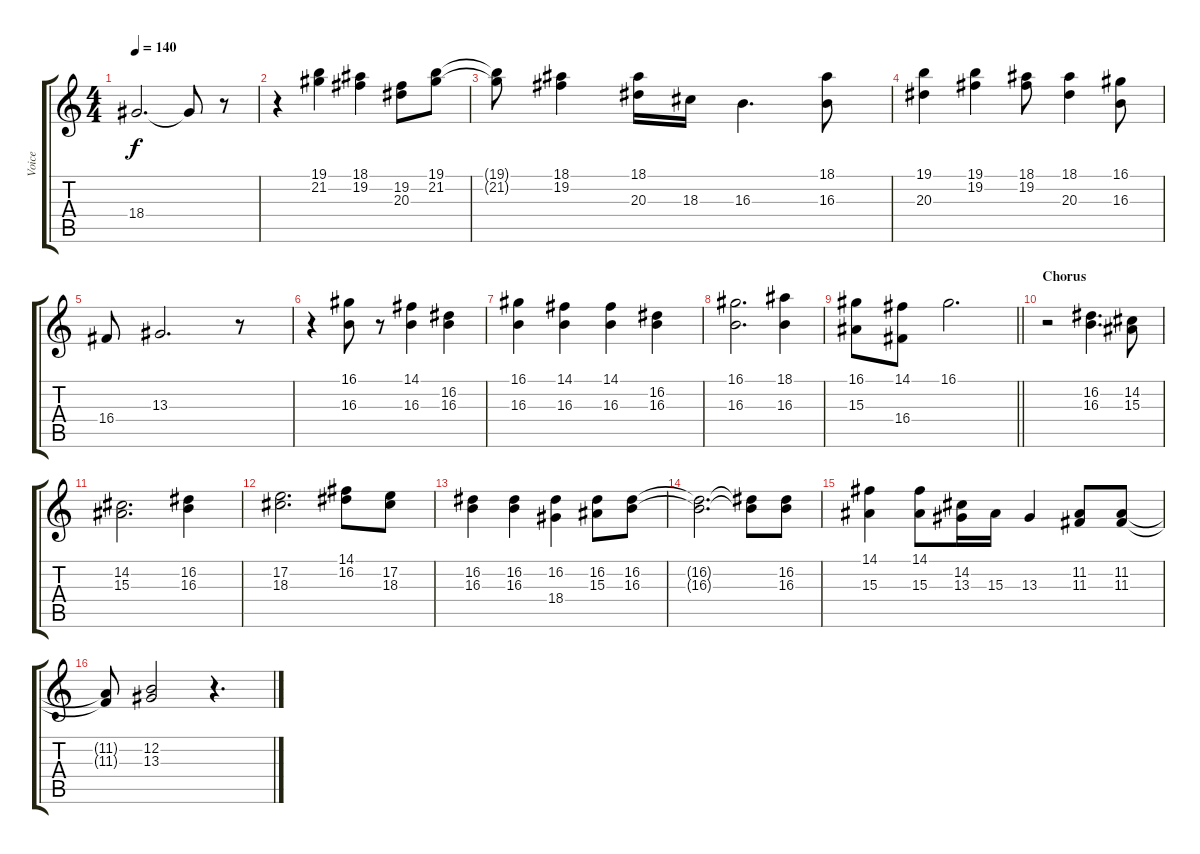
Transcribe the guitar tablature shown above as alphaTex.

\track ("Voice" "Voice") {instrument flute}
\staff {score tabs}
\tuning (E4 B3 G3 D3 A2 E2) {hide}
\ts (4 4)
\tempo 140
\clef g2
\ks c
18.4{t}.2{d dy f} 18.4{t}.8 r.8 |
r.4 (19.1 21.2).4 (18.1 19.2).4 (19.2 20.3).8 (19.1 21.2).8 |
(19.1{t} 21.2{t}).8 (18.1 19.2).4 (18.1 20.3).16 18.3.16 16.3.4{d} (18.1 16.3).8 |
(19.1 20.3).4 (19.1 19.2).4 (18.1 19.2).8 (18.1 20.3).4 (16.1 16.3).8 |
16.4.8 13.3.2{d} r.8 |
r.4 (16.1 16.3).8 r.8 (14.1 16.3).4 (16.2 16.3).4 |
(16.1 16.3).4 (14.1 16.3).4 (14.1 16.3).4 (16.2 16.3).4 |
(16.1 16.3).2{d} (18.1 16.3).4 |
\barLineRight lightlight
(16.1 15.3).8 (14.1 16.4).8 16.1.2{d} |
\section ("" "Chorus")
r.2 (16.2 16.3).4{d} (14.2 15.3).8 |
(14.2 15.3).2{d} (16.2 16.3).4 |
(17.2 18.3).2{d} (14.1 16.2).8 (17.2 18.3).8 |
(16.2 16.3).4 (16.2 16.3).4 (16.2 18.4).4 (16.2 15.3).8 (16.2 16.3).8 |
(16.2{t} 16.3{t}).2{d} (16.2{t} 16.3{t}).8 (16.2 16.3).8 |
(14.1 15.3).4 (14.1 15.3).8 (14.2 13.3).16 15.3.16 13.3.4 (11.2 11.3).8 (11.2 11.3).8 |
(11.2{t} 11.3{t}).8 (12.2 13.3).2 r.4{d}
